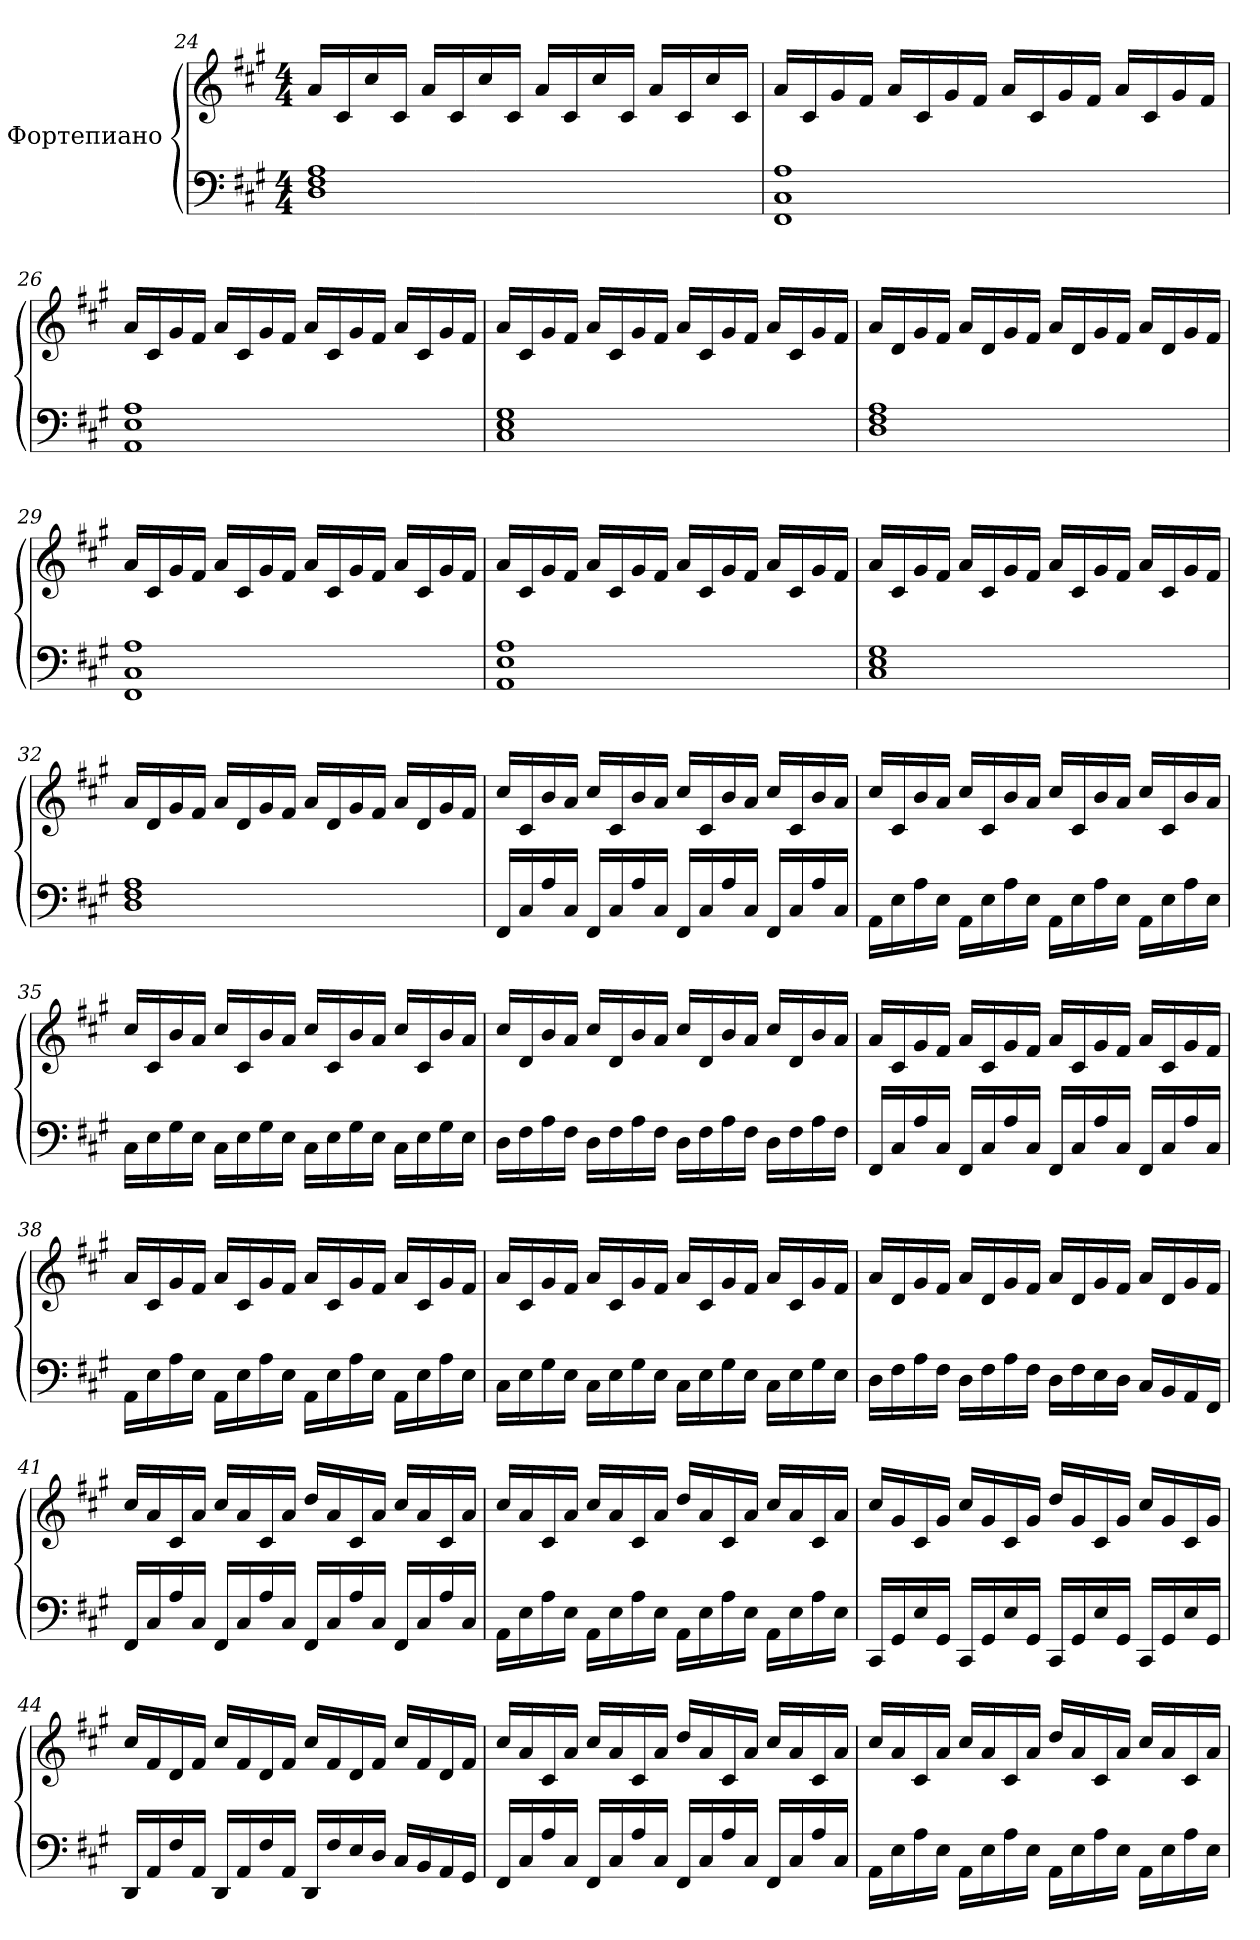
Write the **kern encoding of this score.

**kern	**kern
*part1	*part1
*staff2	*staff1
*I"Фортепиано	*
*clefF4	*clefG2
*k[f#c#g#]	*k[f#c#g#]
*M4/4	*M4/4
=24	=24
1D 1F# 1A	16a/LL
.	16c#/
.	16cc#/
.	16c#/JJ
.	16a/LL
.	16c#/
.	16cc#/
.	16c#/JJ
.	16a/LL
.	16c#/
.	16cc#/
.	16c#/JJ
.	16a/LL
.	16c#/
.	16cc#/
.	16c#/JJ
!!LO:LB:g=z
=25	=25
1FF# 1C# 1A	16a/LL
.	16c#/
.	16g#/
.	16f#/JJ
.	16a/LL
.	16c#/
.	16g#/
.	16f#/JJ
.	16a/LL
.	16c#/
.	16g#/
.	16f#/JJ
.	16a/LL
.	16c#/
.	16g#/
.	16f#/JJ
=26	=26
1AA 1E 1A	16a/LL
.	16c#/
.	16g#/
.	16f#/JJ
.	16a/LL
.	16c#/
.	16g#/
.	16f#/JJ
.	16a/LL
.	16c#/
.	16g#/
.	16f#/JJ
.	16a/LL
.	16c#/
.	16g#/
.	16f#/JJ
!!LO:PB:g=z
=27	=27
1C# 1E 1G#	16a/LL
.	16c#/
.	16g#/
.	16f#/JJ
.	16a/LL
.	16c#/
.	16g#/
.	16f#/JJ
.	16a/LL
.	16c#/
.	16g#/
.	16f#/JJ
.	16a/LL
.	16c#/
.	16g#/
.	16f#/JJ
=28	=28
1D 1F# 1A	16a/LL
.	16d/
.	16g#/
.	16f#/JJ
.	16a/LL
.	16d/
.	16g#/
.	16f#/JJ
.	16a/LL
.	16d/
.	16g#/
.	16f#/JJ
.	16a/LL
.	16d/
.	16g#/
.	16f#/JJ
!!LO:LB:g=z
=29	=29
1FF# 1C# 1A	16a/LL
.	16c#/
.	16g#/
.	16f#/JJ
.	16a/LL
.	16c#/
.	16g#/
.	16f#/JJ
.	16a/LL
.	16c#/
.	16g#/
.	16f#/JJ
.	16a/LL
.	16c#/
.	16g#/
.	16f#/JJ
=30	=30
1AA 1E 1A	16a/LL
.	16c#/
.	16g#/
.	16f#/JJ
.	16a/LL
.	16c#/
.	16g#/
.	16f#/JJ
.	16a/LL
.	16c#/
.	16g#/
.	16f#/JJ
.	16a/LL
.	16c#/
.	16g#/
.	16f#/JJ
!!LO:LB:g=z
=31	=31
1C# 1E 1G#	16a/LL
.	16c#/
.	16g#/
.	16f#/JJ
.	16a/LL
.	16c#/
.	16g#/
.	16f#/JJ
.	16a/LL
.	16c#/
.	16g#/
.	16f#/JJ
.	16a/LL
.	16c#/
.	16g#/
.	16f#/JJ
=32	=32
1D 1F# 1A	16a/LL
.	16d/
.	16g#/
.	16f#/JJ
.	16a/LL
.	16d/
.	16g#/
.	16f#/JJ
.	16a/LL
.	16d/
.	16g#/
.	16f#/JJ
.	16a/LL
.	16d/
.	16g#/
.	16f#/JJ
!!LO:LB:g=z
=33	=33
16FF#/LL	16cc#/LL
16C#/	16c#/
16A/	16b/
16C#/JJ	16a/JJ
16FF#/LL	16cc#/LL
16C#/	16c#/
16A/	16b/
16C#/JJ	16a/JJ
16FF#/LL	16cc#/LL
16C#/	16c#/
16A/	16b/
16C#/JJ	16a/JJ
16FF#/LL	16cc#/LL
16C#/	16c#/
16A/	16b/
16C#/JJ	16a/JJ
=34	=34
16AA\LL	16cc#/LL
16E\	16c#/
16A\	16b/
16E\JJ	16a/JJ
16AA\LL	16cc#/LL
16E\	16c#/
16A\	16b/
16E\JJ	16a/JJ
16AA\LL	16cc#/LL
16E\	16c#/
16A\	16b/
16E\JJ	16a/JJ
16AA\LL	16cc#/LL
16E\	16c#/
16A\	16b/
16E\JJ	16a/JJ
!!LO:LB:g=z
=35	=35
16C#\LL	16cc#/LL
16E\	16c#/
16G#\	16b/
16E\JJ	16a/JJ
16C#\LL	16cc#/LL
16E\	16c#/
16G#\	16b/
16E\JJ	16a/JJ
16C#\LL	16cc#/LL
16E\	16c#/
16G#\	16b/
16E\JJ	16a/JJ
16C#\LL	16cc#/LL
16E\	16c#/
16G#\	16b/
16E\JJ	16a/JJ
=36	=36
16D\LL	16cc#/LL
16F#\	16d/
16A\	16b/
16F#\JJ	16a/JJ
16D\LL	16cc#/LL
16F#\	16d/
16A\	16b/
16F#\JJ	16a/JJ
16D\LL	16cc#/LL
16F#\	16d/
16A\	16b/
16F#\JJ	16a/JJ
16D\LL	16cc#/LL
16F#\	16d/
16A\	16b/
16F#\JJ	16a/JJ
!!LO:LB:g=z
=37	=37
16FF#/LL	16a/LL
16C#/	16c#/
16A/	16g#/
16C#/JJ	16f#/JJ
16FF#/LL	16a/LL
16C#/	16c#/
16A/	16g#/
16C#/JJ	16f#/JJ
16FF#/LL	16a/LL
16C#/	16c#/
16A/	16g#/
16C#/JJ	16f#/JJ
16FF#/LL	16a/LL
16C#/	16c#/
16A/	16g#/
16C#/JJ	16f#/JJ
=38	=38
16AA\LL	16a/LL
16E\	16c#/
16A\	16g#/
16E\JJ	16f#/JJ
16AA\LL	16a/LL
16E\	16c#/
16A\	16g#/
16E\JJ	16f#/JJ
16AA\LL	16a/LL
16E\	16c#/
16A\	16g#/
16E\JJ	16f#/JJ
16AA\LL	16a/LL
16E\	16c#/
16A\	16g#/
16E\JJ	16f#/JJ
!!LO:PB:g=z
=39	=39
16C#\LL	16a/LL
16E\	16c#/
16G#\	16g#/
16E\JJ	16f#/JJ
16C#\LL	16a/LL
16E\	16c#/
16G#\	16g#/
16E\JJ	16f#/JJ
16C#\LL	16a/LL
16E\	16c#/
16G#\	16g#/
16E\JJ	16f#/JJ
16C#\LL	16a/LL
16E\	16c#/
16G#\	16g#/
16E\JJ	16f#/JJ
=40	=40
16D\LL	16a/LL
16F#\	16d/
16A\	16g#/
16F#\JJ	16f#/JJ
16D\LL	16a/LL
16F#\	16d/
16A\	16g#/
16F#\JJ	16f#/JJ
16D\LL	16a/LL
16F#\	16d/
16E\	16g#/
16D\JJ	16f#/JJ
16C#/LL	16a/LL
16BB/	16d/
16AA/	16g#/
16FF#/JJ	16f#/JJ
!!LO:LB:g=z
=41	=41
16FF#/LL	16cc#/LL
16C#/	16a/
16A/	16c#/
16C#/JJ	16a/JJ
16FF#/LL	16cc#/LL
16C#/	16a/
16A/	16c#/
16C#/JJ	16a/JJ
16FF#/LL	16dd/LL
16C#/	16a/
16A/	16c#/
16C#/JJ	16a/JJ
16FF#/LL	16cc#/LL
16C#/	16a/
16A/	16c#/
16C#/JJ	16a/JJ
=42	=42
16AA\LL	16cc#/LL
16E\	16a/
16A\	16c#/
16E\JJ	16a/JJ
16AA\LL	16cc#/LL
16E\	16a/
16A\	16c#/
16E\JJ	16a/JJ
16AA\LL	16dd/LL
16E\	16a/
16A\	16c#/
16E\JJ	16a/JJ
16AA\LL	16cc#/LL
16E\	16a/
16A\	16c#/
16E\JJ	16a/JJ
!!LO:LB:g=z
=43	=43
16CC#/LL	16cc#/LL
16GG#/	16g#/
16E/	16c#/
16GG#/JJ	16g#/JJ
16CC#/LL	16cc#/LL
16GG#/	16g#/
16E/	16c#/
16GG#/JJ	16g#/JJ
16CC#/LL	16dd/LL
16GG#/	16g#/
16E/	16c#/
16GG#/JJ	16g#/JJ
16CC#/LL	16cc#/LL
16GG#/	16g#/
16E/	16c#/
16GG#/JJ	16g#/JJ
=44	=44
16DD/LL	16cc#/LL
16AA/	16f#/
16F#/	16d/
16AA/JJ	16f#/JJ
16DD/LL	16cc#/LL
16AA/	16f#/
16F#/	16d/
16AA/JJ	16f#/JJ
16DD/LL	16cc#/LL
16F#/	16f#/
16E/	16d/
16D/JJ	16f#/JJ
16C#/LL	16cc#/LL
16BB/	16f#/
16AA/	16d/
16GG#/JJ	16f#/JJ
!!LO:LB:g=z
=45	=45
16FF#/LL	16cc#/LL
16C#/	16a/
16A/	16c#/
16C#/JJ	16a/JJ
16FF#/LL	16cc#/LL
16C#/	16a/
16A/	16c#/
16C#/JJ	16a/JJ
16FF#/LL	16dd/LL
16C#/	16a/
16A/	16c#/
16C#/JJ	16a/JJ
16FF#/LL	16cc#/LL
16C#/	16a/
16A/	16c#/
16C#/JJ	16a/JJ
=46	=46
16AA\LL	16cc#/LL
16E\	16a/
16A\	16c#/
16E\JJ	16a/JJ
16AA\LL	16cc#/LL
16E\	16a/
16A\	16c#/
16E\JJ	16a/JJ
16AA\LL	16dd/LL
16E\	16a/
16A\	16c#/
16E\JJ	16a/JJ
16AA\LL	16cc#/LL
16E\	16a/
16A\	16c#/
16E\JJ	16a/JJ
=	=
*-	*-
